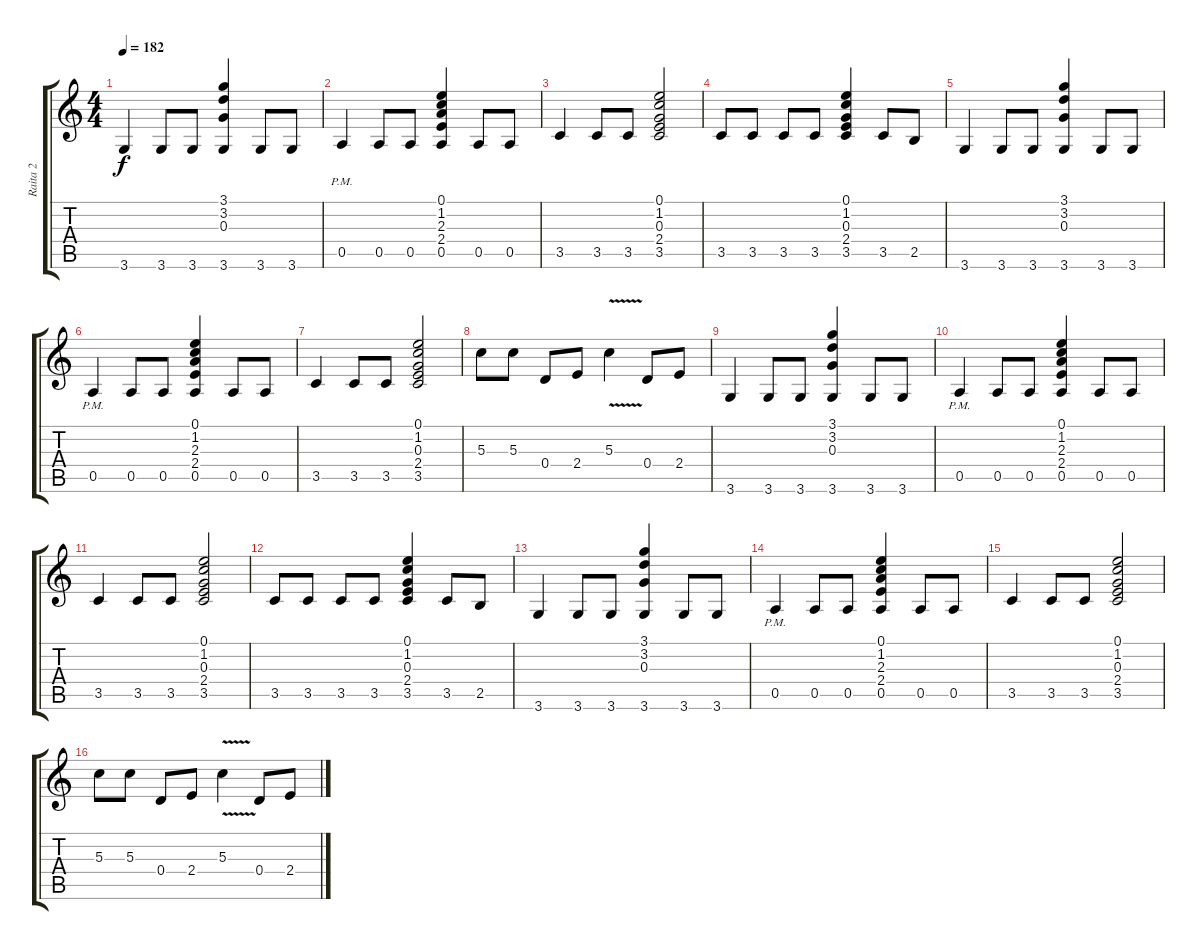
\track ("Raita 2" "Raita 2") {instrument distortionguitar}
\staff {score tabs}
\tuning (E4 B3 G3 D3 A2 E2) {hide}
\ts (4 4)
\tempo 182
\clef g2
\ks c
3.6.4{dy f} 3.6.8 3.6.8 (3.1 3.2 0.3 3.6).4 3.6.8 3.6.8 |
0.5{pm}.4 0.5.8 0.5.8 (0.1 1.2 2.3 2.4 0.5).4 0.5.8 0.5.8 |
3.5.4 3.5.8 3.5.8 (0.1 1.2 0.3 2.4 3.5).2 |
3.5.8 3.5.8 3.5.8 3.5.8 (0.1 1.2 0.3 2.4 3.5).4 3.5.8 2.5.8 |
3.6.4 3.6.8 3.6.8 (3.1 3.2 0.3 3.6).4 3.6.8 3.6.8 |
0.5{pm}.4 0.5.8 0.5.8 (0.1 1.2 2.3 2.4 0.5).4 0.5.8 0.5.8 |
3.5.4 3.5.8 3.5.8 (0.1 1.2 0.3 2.4 3.5).2 |
5.3.8 5.3.8 0.4.8 2.4.8 5.3{v}.4 0.4.8 2.4.8 |
3.6.4 3.6.8 3.6.8 (3.1 3.2 0.3 3.6).4 3.6.8 3.6.8 |
0.5{pm}.4 0.5.8 0.5.8 (0.1 1.2 2.3 2.4 0.5).4 0.5.8 0.5.8 |
3.5.4 3.5.8 3.5.8 (0.1 1.2 0.3 2.4 3.5).2 |
3.5.8 3.5.8 3.5.8 3.5.8 (0.1 1.2 0.3 2.4 3.5).4 3.5.8 2.5.8 |
3.6.4 3.6.8 3.6.8 (3.1 3.2 0.3 3.6).4 3.6.8 3.6.8 |
0.5{pm}.4 0.5.8 0.5.8 (0.1 1.2 2.3 2.4 0.5).4 0.5.8 0.5.8 |
3.5.4 3.5.8 3.5.8 (0.1 1.2 0.3 2.4 3.5).2 |
5.3.8 5.3.8 0.4.8 2.4.8 5.3{v}.4 0.4.8 2.4.8
